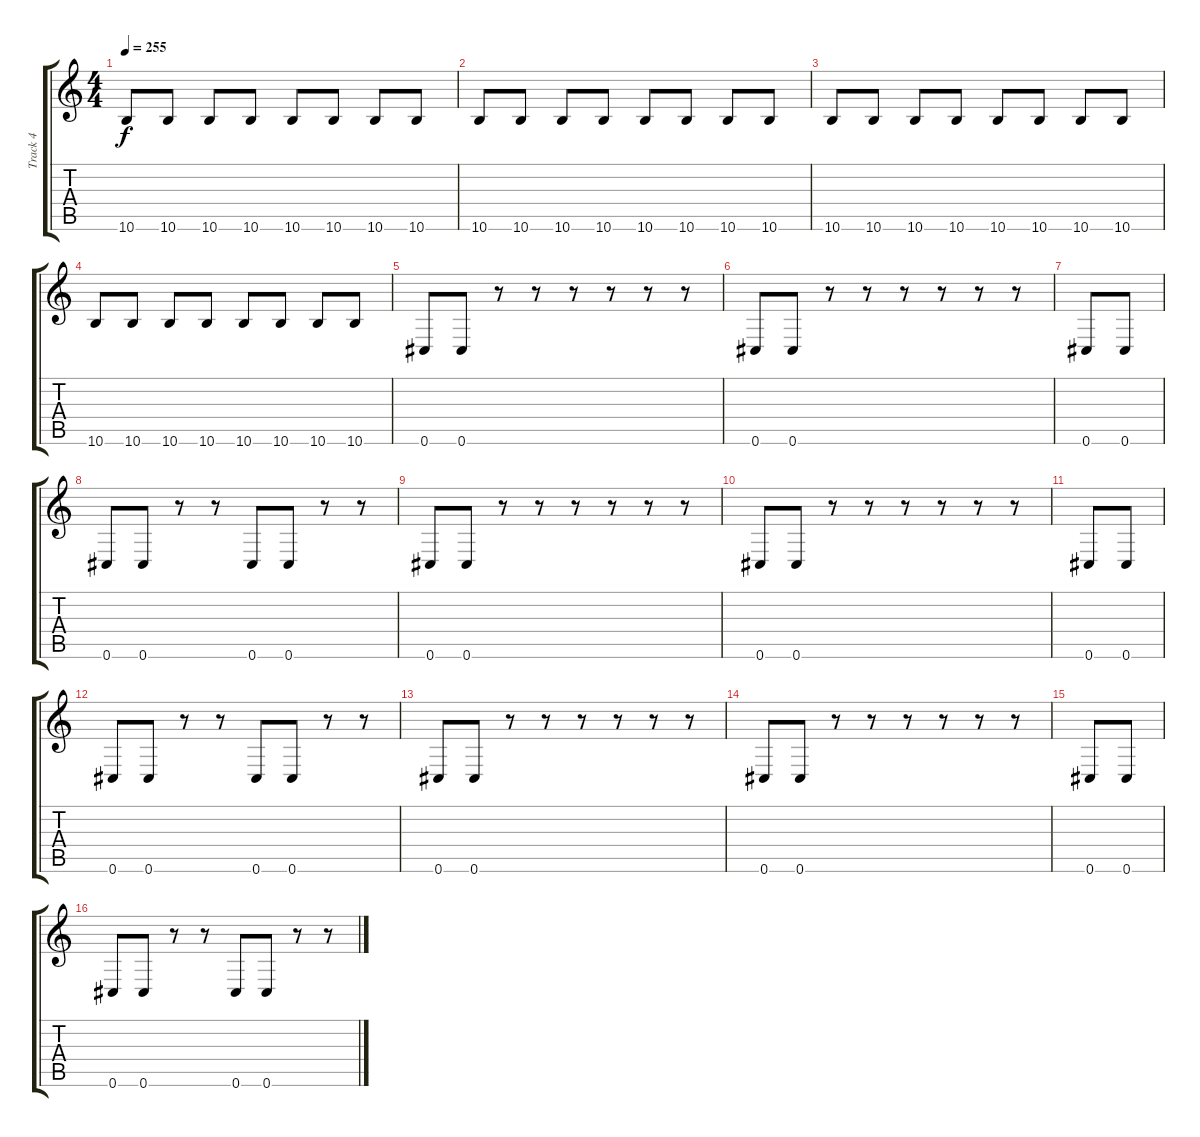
\track ("Track 4" "Track 4") {instrument electricbasspick}
\staff {score tabs}
\tuning (Eb4 Bb3 Gb3 Db3 Ab2 Db2) {hide}
\ts (4 4)
\tempo 255
\clef g2
\ks c
10.6.8{dy f} 10.6.8 10.6.8 10.6.8 10.6.8 10.6.8 10.6.8 10.6.8 |
10.6.8 10.6.8 10.6.8 10.6.8 10.6.8 10.6.8 10.6.8 10.6.8 |
10.6.8 10.6.8 10.6.8 10.6.8 10.6.8 10.6.8 10.6.8 10.6.8 |
10.6.8 10.6.8 10.6.8 10.6.8 10.6.8 10.6.8 10.6.8 10.6.8 |
0.6.8 0.6.8 r.8 r.8 r.8 r.8 r.8 r.8 |
0.6.8 0.6.8 r.8 r.8 r.8 r.8 r.8 r.8 |
0.6.8 0.6.8 |
0.6.8 0.6.8 r.8 r.8 0.6.8 0.6.8 r.8 r.8 |
0.6.8 0.6.8 r.8 r.8 r.8 r.8 r.8 r.8 |
0.6.8 0.6.8 r.8 r.8 r.8 r.8 r.8 r.8 |
0.6.8 0.6.8 |
0.6.8 0.6.8 r.8 r.8 0.6.8 0.6.8 r.8 r.8 |
0.6.8 0.6.8 r.8 r.8 r.8 r.8 r.8 r.8 |
0.6.8 0.6.8 r.8 r.8 r.8 r.8 r.8 r.8 |
0.6.8 0.6.8 |
0.6.8 0.6.8 r.8 r.8 0.6.8 0.6.8 r.8 r.8
